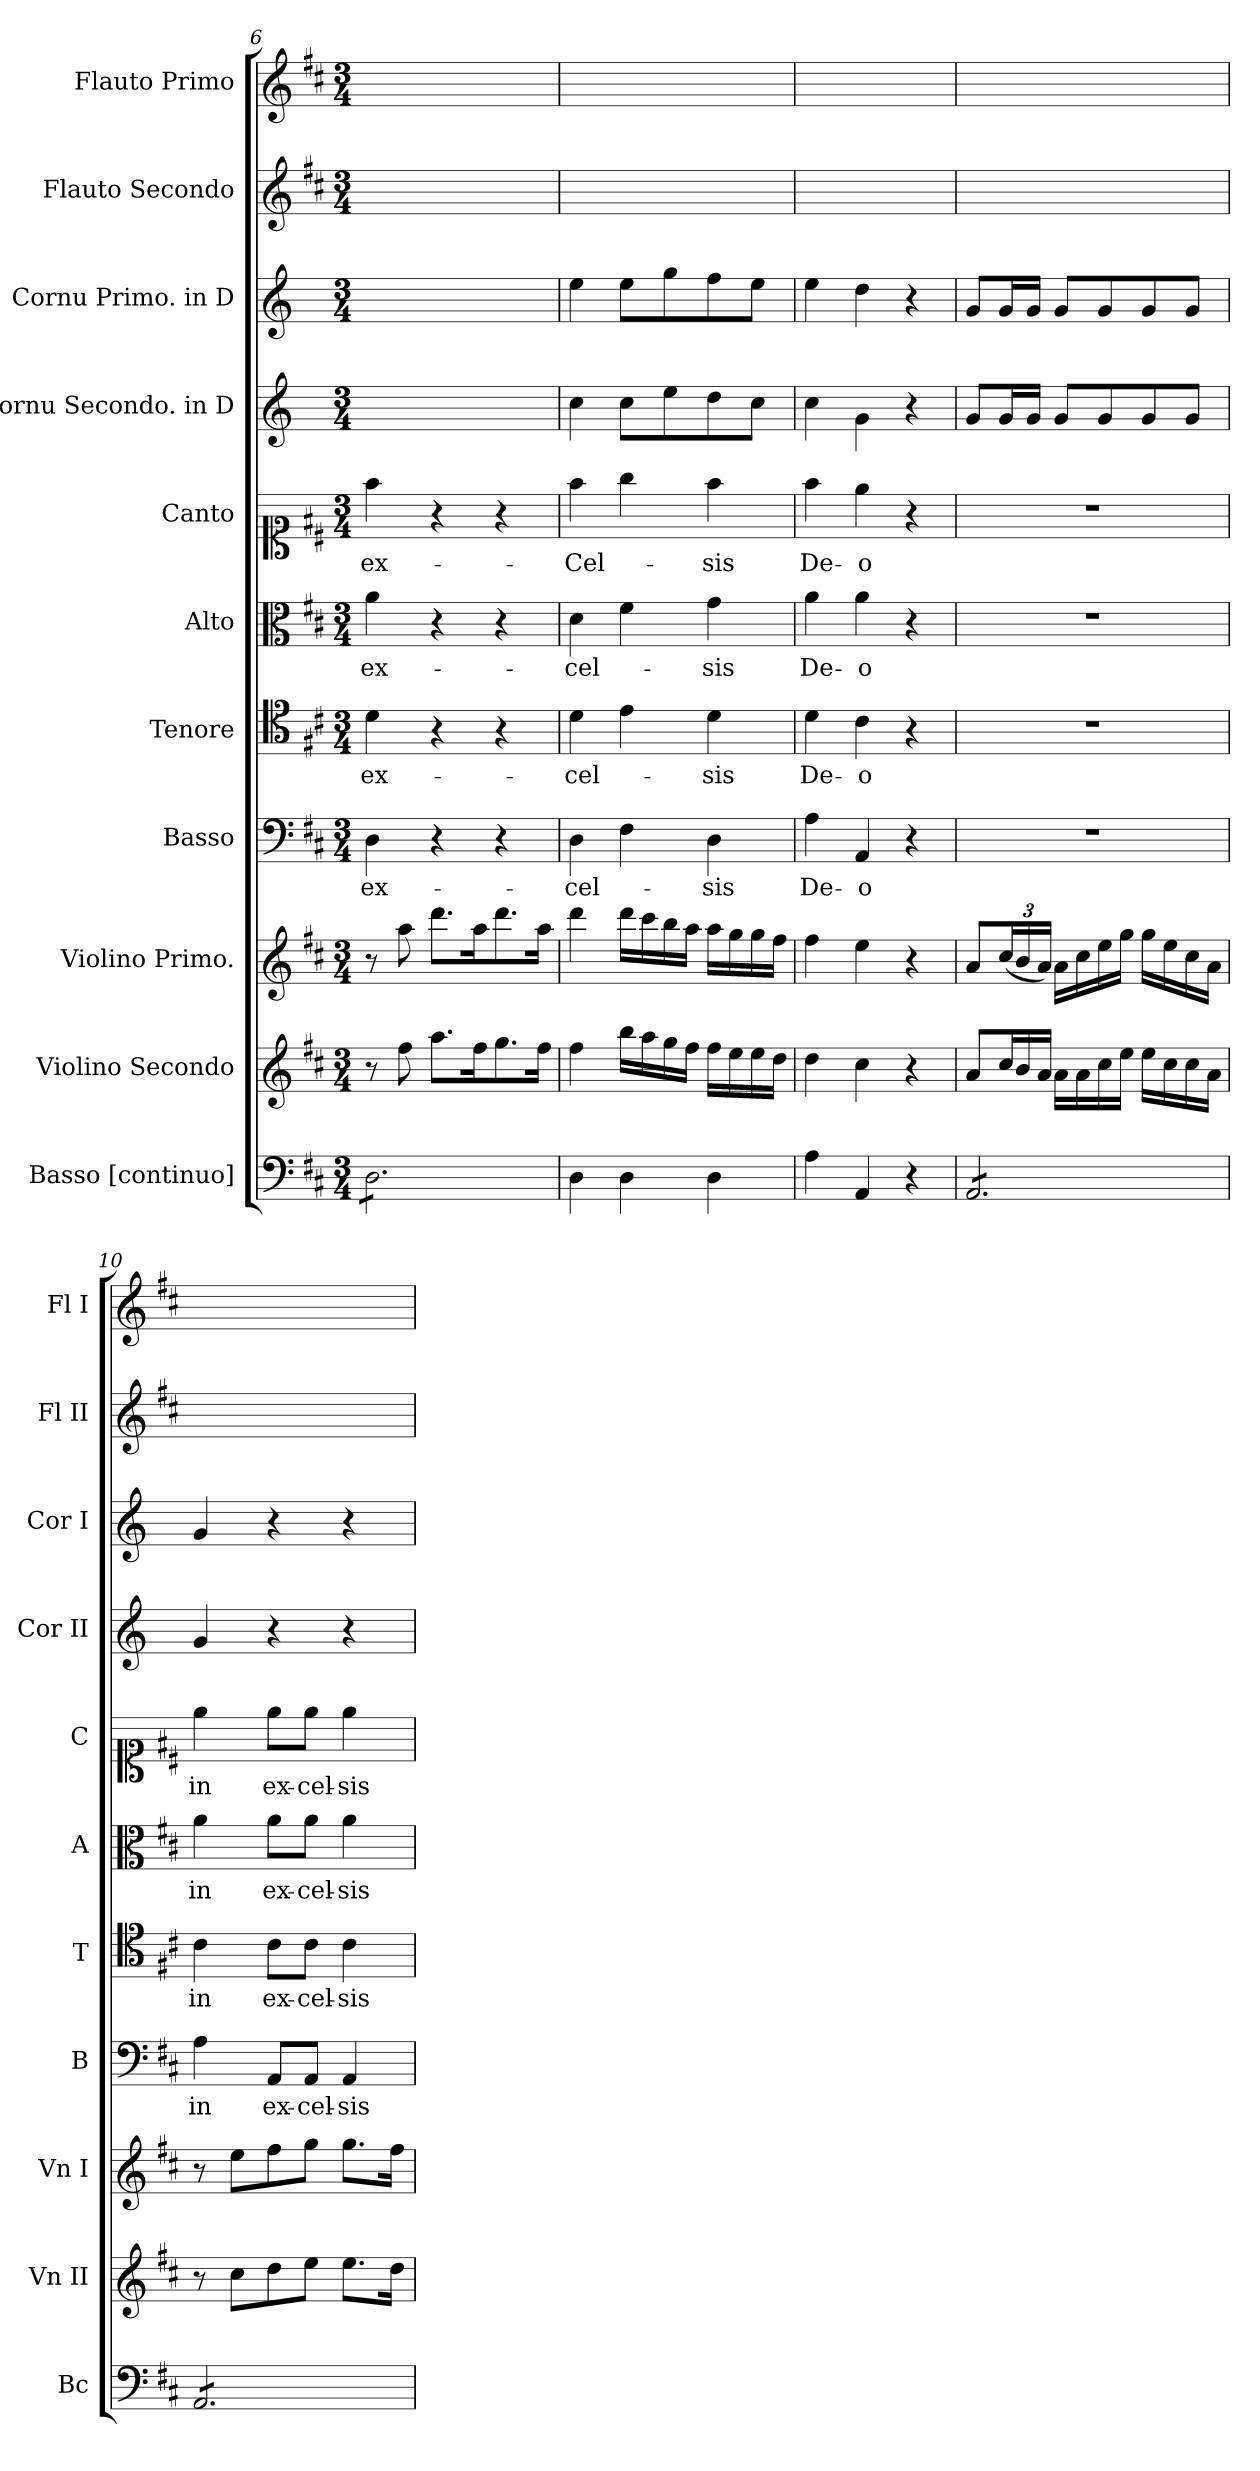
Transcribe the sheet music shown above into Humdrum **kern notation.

**kern	**kern	**kern	**kern	**text	**kern	**text	**kern	**text	**kern	**text	**kern	**kern	**kern	**kern
*part11	*part10	*part9	*part8	*part8	*part7	*part7	*part6	*part6	*part5	*part5	*part4	*part3	*part2	*part1
*staff11	*staff10	*staff9	*staff8	*staff8	*staff7	*staff7	*staff6	*staff6	*staff5	*staff5	*staff4	*staff3	*staff2	*staff1
*I"Basso [continuo]	*I"Violino Secondo	*I"Violino Primo.	*I"Basso	*	*I"Tenore	*	*I"Alto	*	*I"Canto	*	*I"Cornu Secondo. in D	*I"Cornu Primo. in D	*I"Flauto Secondo	*I"Flauto Primo
*I'Bc	*I'Vn II	*I'Vn I	*I'B	*	*I'T	*	*I'A	*	*I'C	*	*I'Cor II	*I'Cor I	*I'Fl II	*I'Fl I
*clefF4	*clefG2	*clefG2	*clefF4	*	*clefC4	*	*clefC3	*	*clefC1	*	*clefG2	*clefG2	*clefG2	*clefG2
*	*	*	*	*	*	*	*	*	*	*	*ITrd-1c-2	*ITrd-1c-2	*	*
*k[f#c#]	*k[f#c#]	*k[f#c#]	*k[f#c#]	*	*k[f#c#]	*	*k[f#c#]	*	*k[f#c#]	*	*k[f#c#]	*k[f#c#]	*k[f#c#]	*k[f#c#]
*M3/4	*M3/4	*M3/4	*M3/4	*	*M3/4	*	*M3/4	*	*M3/4	*	*M3/4	*M3/4	*M3/4	*M3/4
=6	=6	=6	=6	=6	=6	=6	=6	=6	=6	=6	=6	=6	=6	=6
*tremolo	*	*	*	*	*	*	*	*	*	*	*	*	*	*
8D\L	8r	8r	4D\	ex-	4d\	ex-	4a\	ex-	4ff#\	ex-	2.ryy	2.ryy	2.ryy	2.ryy
8D\	8ff#\	8aa\	.	.	.	.	.	.	.	.	.	.	.	.
8D\	8.aa\L	8.ddd\L	4r	.	4r	.	4r	.	4r	.	.	.	.	.
8D\	.	.	.	.	.	.	.	.	.	.	.	.	.	.
.	16ff#\K	16aa\K	.	.	.	.	.	.	.	.	.	.	.	.
8D\	8.gg\	8.ddd\	4r	.	4r	.	4r	.	4r	.	.	.	.	.
8D\J	.	.	.	.	.	.	.	.	.	.	.	.	.	.
*Xtremolo	*	*	*	*	*	*	*	*	*	*	*	*	*	*
.	16ff#\Jk	16aa\Jk	.	.	.	.	.	.	.	.	.	.	.	.
=7	=7	=7	=7	=7	=7	=7	=7	=7	=7	=7	=7	=7	=7	=7
4D\	4ff#\	4ddd\	4D\	-cel-	4d\	-cel-	4d\	-cel-	4ff#\	-Cel-	4dd\	4ff#\	2.ryy	2.ryy
4D\	16bb\LL	16ddd\LL	4F#\	.	4e\	.	4f#\	.	4gg\	.	8dd\L	8ff#\L	.	.
.	16aa\	16ccc#\	.	.	.	.	.	.	.	.	.	.	.	.
.	16gg\	16bb\	.	.	.	.	.	.	.	.	8ff#\	8aa\	.	.
.	16ff#\JJ	16aa\JJ	.	.	.	.	.	.	.	.	.	.	.	.
4D\	16ff#\LL	16aa\LL	4D\	-sis	4d\	-sis	4g\	-sis	4ff#\	-sis	8ee\	8gg\	.	.
.	16ee\	16gg\	.	.	.	.	.	.	.	.	.	.	.	.
.	16ee\	16gg\	.	.	.	.	.	.	.	.	8dd\J	8ff#\J	.	.
.	16dd\JJ	16ff#\JJ	.	.	.	.	.	.	.	.	.	.	.	.
=8	=8	=8	=8	=8	=8	=8	=8	=8	=8	=8	=8	=8	=8	=8
4A\	4dd\	4ff#\	4A\	De-	4d\	De-	4a\	De-	4ff#\	De-	4dd\	4ff#\	2.ryy	2.ryy
4AA/	4cc#\	4ee\	4AA/	-o	4c#\	-o	4a\	-o	4ee\	-o	4a\	4ee\	.	.
4r	4r	4r	4r	.	4r	.	4r	.	4r	.	4r	4r	.	.
=9	=9	=9	=9	=9	=9	=9	=9	=9	=9	=9	=9	=9	=9	=9
*tremolo	*	*	*	*	*	*	*	*	*	*	*	*	*	*
8AA/L	8a/L	8a/L	2.r	.	2.r	.	2.r	.	2.r	.	8a/L	8a/L	2.ryy	2.ryy
*	*Xtuplet	*	*	*	*	*	*	*	*	*	*	*	*	*
8AA/	24cc#/L	(24cc#/L	.	.	.	.	.	.	.	.	16a/L	16a/L	.	.
.	24b/	24b/	.	.	.	.	.	.	.	.	.	.	.	.
.	.	.	.	.	.	.	.	.	.	.	16a/JJ	16a/JJ	.	.
.	24a/JJ	24a/JJ)	.	.	.	.	.	.	.	.	.	.	.	.
8AA/	16a\LL	16a\LL	.	.	.	.	.	.	.	.	8a/L	8a/L	.	.
.	16a\	16cc#\	.	.	.	.	.	.	.	.	.	.	.	.
8AA/	16cc#\	16ee\	.	.	.	.	.	.	.	.	8a/	8a/	.	.
.	16ee\JJ	16gg\JJ	.	.	.	.	.	.	.	.	.	.	.	.
8AA/	16ee\LL	16gg\LL	.	.	.	.	.	.	.	.	8a/	8a/	.	.
.	16cc#\	16ee\	.	.	.	.	.	.	.	.	.	.	.	.
8AA/J	16cc#\	16cc#\	.	.	.	.	.	.	.	.	8a/J	8a/J	.	.
.	16a\JJ	16a\JJ	.	.	.	.	.	.	.	.	.	.	.	.
=10	=10	=10	=10	=10	=10	=10	=10	=10	=10	=10	=10	=10	=10	=10
8AA/L	8r	8r	4A\	in	4c#\	in	4a\	in	4ee\	in	4a/	4a/	2.ryy	2.ryy
8AA/	8cc#\L	8ee\L	.	.	.	.	.	.	.	.	.	.	.	.
8AA/	8dd\	8ff#\	8AA/L	ex-	8c#\L	ex-	8a\L	ex-	8ee\L	ex-	4r	4r	.	.
8AA/	8ee\J	8gg\J	8AA/J	-cel-	8c#\J	-cel-	8a\J	-cel-	8ee\J	-cel-	.	.	.	.
8AA/	8.ee\L	8.gg\L	4AA/	-sis	4c#\	-sis	4a\	-sis	4ee\	-sis	4r	4r	.	.
8AA/J	.	.	.	.	.	.	.	.	.	.	.	.	.	.
*Xtremolo	*	*	*	*	*	*	*	*	*	*	*	*	*	*
.	16dd\Jk	16ff#\Jk	.	.	.	.	.	.	.	.	.	.	.	.
=	=	=	=	=	=	=	=	=	=	=	=	=	=	=
*-	*-	*-	*-	*-	*-	*-	*-	*-	*-	*-	*-	*-	*-	*-
